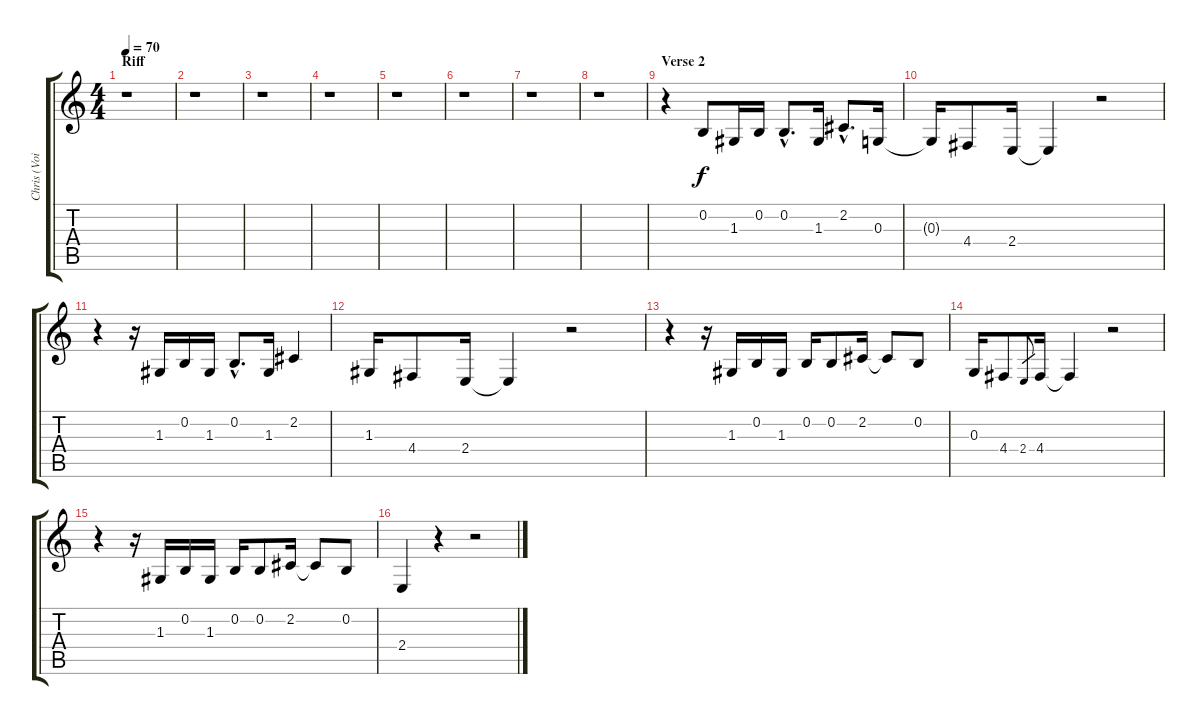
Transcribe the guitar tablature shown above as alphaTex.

\track ("Chris (Voice)" "Chris (Voi") {instrument synthbrass1}
\staff {score tabs}
\tuning (E4 B3 G3 D3 A2 E2) {hide}
\ts (4 4)
\section ("" "Riff")
\tempo 70
\clef g2
\ks c
r.1{dy f} |
r.1 |
r.1 |
r.1 |
r.1 |
r.1 |
r.1 |
r.1 |
\section ("" "Verse 2")
r.4 0.2.8 1.3.16 0.2.16 0.2{hac}.8{d} 1.3.16 2.2{hac}.8{d} 0.3.16 |
0.3{t}.16 4.4.8 2.4.16 2.4{t}.4 r.2 |
r.4 r.16 1.3.16 0.2.16 1.3.16 0.2{hac}.8{d} 1.3.16 2.2.4 |
1.3.16 4.4.8 2.4.16 2.4{t}.4 r.2 |
r.4 r.16 1.3.16 0.2.16 1.3.16 0.2.16 0.2.8 2.2.16 2.2{t}.8 0.2.8 |
0.3.16 4.4.8 2.4.8{gr} 4.4.16 4.4{t}.4 r.2 |
r.4 r.16 1.3.16 0.2.16 1.3.16 0.2.16 0.2.8 2.2.16 2.2{t}.8 0.2.8 |
2.4.4 r.4 r.2
